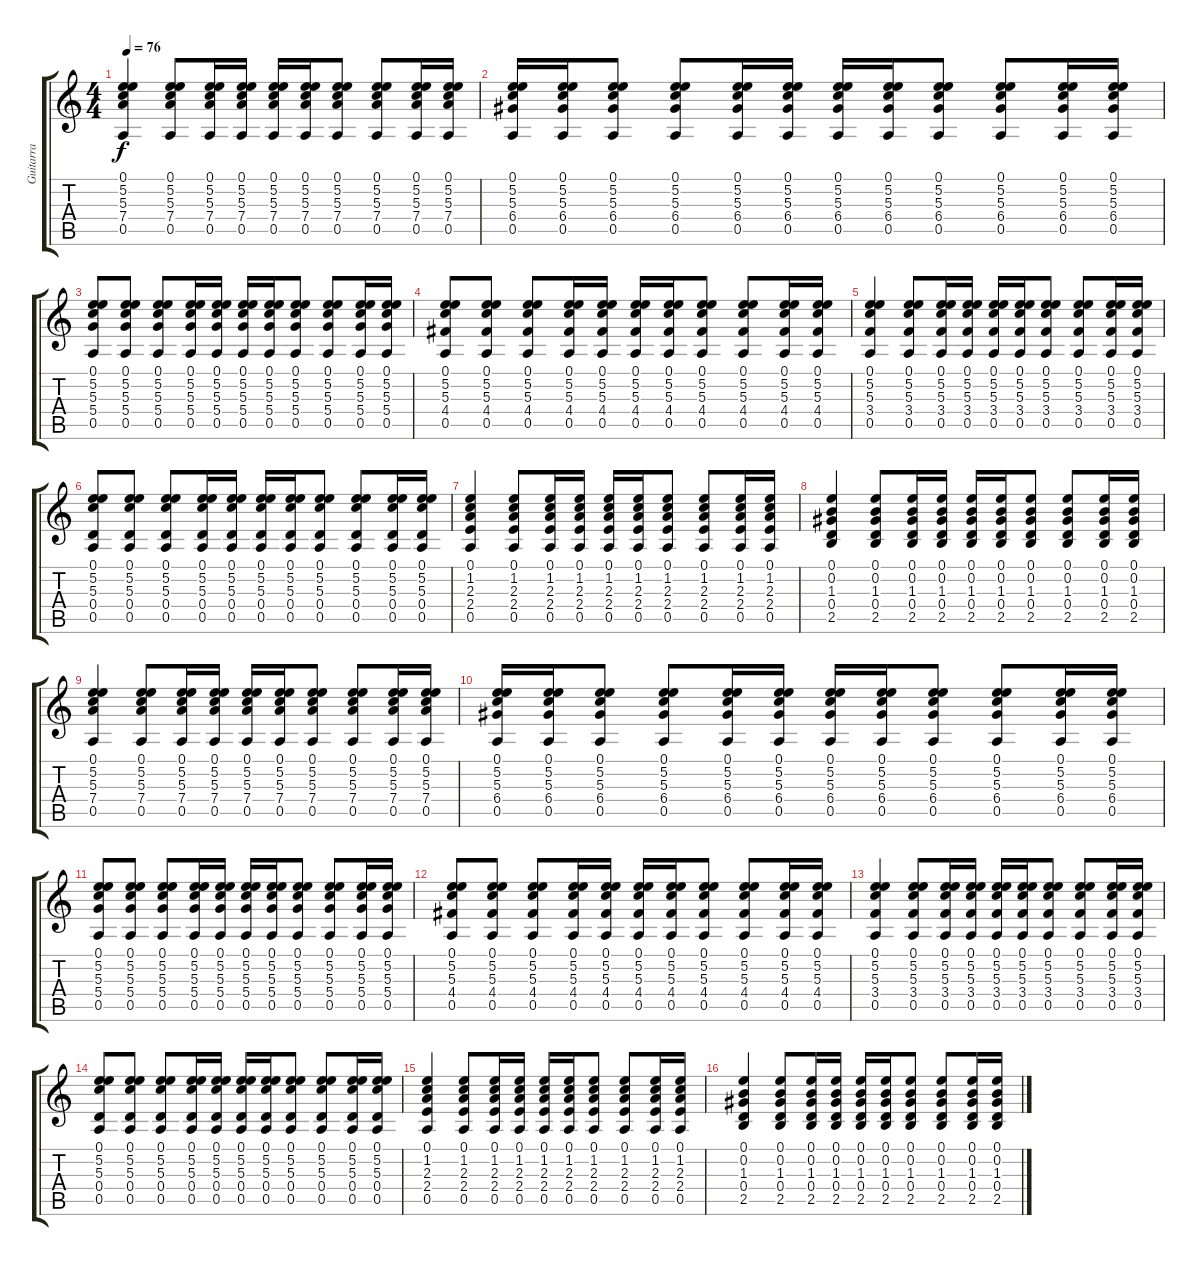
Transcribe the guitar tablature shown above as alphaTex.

\track ("Guitarra" "Guitarra") {instrument acousticguitarsteel}
\staff {score tabs}
\tuning (E4 B3 G3 D3 A2 E2) {hide}
\ts (4 4)
\tempo 76
\clef g2
\ks c
(0.1 5.2 5.3 7.4 0.5).4{dy f instrument acousticguitarsteel} (0.1 5.2 5.3 7.4 0.5).8 (0.1 5.2 5.3 7.4 0.5).16 (0.1 5.2 5.3 7.4 0.5).16 (0.1 5.2 5.3 7.4 0.5).16 (0.1 5.2 5.3 7.4 0.5).16 (0.1 5.2 5.3 7.4 0.5).8 (0.1 5.2 5.3 7.4 0.5).8 (0.1 5.2 5.3 7.4 0.5).16 (0.1 5.2 5.3 7.4 0.5).16 |
(0.1 5.2 5.3 6.4 0.5).16 (0.1 5.2 5.3 6.4 0.5).16 (0.1 5.2 5.3 6.4 0.5).8 (0.1 5.2 5.3 6.4 0.5).8 (0.1 5.2 5.3 6.4 0.5).16 (0.1 5.2 5.3 6.4 0.5).16 (0.1 5.2 5.3 6.4 0.5).16 (0.1 5.2 5.3 6.4 0.5).16 (0.1 5.2 5.3 6.4 0.5).8 (0.1 5.2 5.3 6.4 0.5).8 (0.1 5.2 5.3 6.4 0.5).16 (0.1 5.2 5.3 6.4 0.5).16 |
(0.1 5.2 5.3 5.4 0.5).8 (0.1 5.2 5.3 5.4 0.5).8 (0.1 5.2 5.3 5.4 0.5).8 (0.1 5.2 5.3 5.4 0.5).16 (0.1 5.2 5.3 5.4 0.5).16 (0.1 5.2 5.3 5.4 0.5).16 (0.1 5.2 5.3 5.4 0.5).16 (0.1 5.2 5.3 5.4 0.5).8 (0.1 5.2 5.3 5.4 0.5).8 (0.1 5.2 5.3 5.4 0.5).16 (0.1 5.2 5.3 5.4 0.5).16 |
(0.1 5.2 5.3 4.4 0.5).8 (0.1 5.2 5.3 4.4 0.5).8 (0.1 5.2 5.3 4.4 0.5).8 (0.1 5.2 5.3 4.4 0.5).16 (0.1 5.2 5.3 4.4 0.5).16 (0.1 5.2 5.3 4.4 0.5).16 (0.1 5.2 5.3 4.4 0.5).16 (0.1 5.2 5.3 4.4 0.5).8 (0.1 5.2 5.3 4.4 0.5).8 (0.1 5.2 5.3 4.4 0.5).16 (0.1 5.2 5.3 4.4 0.5).16 |
(0.1 5.2 5.3 3.4 0.5).4 (0.1 5.2 5.3 3.4 0.5).8 (0.1 5.2 5.3 3.4 0.5).16 (0.1 5.2 5.3 3.4 0.5).16 (0.1 5.2 5.3 3.4 0.5).16 (0.1 5.2 5.3 3.4 0.5).16 (0.1 5.2 5.3 3.4 0.5).8 (0.1 5.2 5.3 3.4 0.5).8 (0.1 5.2 5.3 3.4 0.5).16 (0.1 5.2 5.3 3.4 0.5).16 |
(0.1 5.2 5.3 0.4 0.5).8 (0.1 5.2 5.3 0.4 0.5).8 (0.1 5.2 5.3 0.4 0.5).8 (0.1 5.2 5.3 0.4 0.5).16 (0.1 5.2 5.3 0.4 0.5).16 (0.1 5.2 5.3 0.4 0.5).16 (0.1 5.2 5.3 0.4 0.5).16 (0.1 5.2 5.3 0.4 0.5).8 (0.1 5.2 5.3 0.4 0.5).8 (0.1 5.2 5.3 0.4 0.5).16 (0.1 5.2 5.3 0.4 0.5).16 |
(0.1 1.2 2.3 2.4 0.5).4 (0.1 1.2 2.3 2.4 0.5).8 (0.1 1.2 2.3 2.4 0.5).16 (0.1 1.2 2.3 2.4 0.5).16 (0.1 1.2 2.3 2.4 0.5).16 (0.1 1.2 2.3 2.4 0.5).16 (0.1 1.2 2.3 2.4 0.5).8 (0.1 1.2 2.3 2.4 0.5).8 (0.1 1.2 2.3 2.4 0.5).16 (0.1 1.2 2.3 2.4 0.5).16 |
(0.1 0.2 1.3 0.4 2.5).4 (0.1 0.2 1.3 0.4 2.5).8 (0.1 0.2 1.3 0.4 2.5).16 (0.1 0.2 1.3 0.4 2.5).16 (0.1 0.2 1.3 0.4 2.5).16 (0.1 0.2 1.3 0.4 2.5).16 (0.1 0.2 1.3 0.4 2.5).8 (0.1 0.2 1.3 0.4 2.5).8 (0.1 0.2 1.3 0.4 2.5).16 (0.1 0.2 1.3 0.4 2.5).16 |
(0.1 5.2 5.3 7.4 0.5).4 (0.1 5.2 5.3 7.4 0.5).8 (0.1 5.2 5.3 7.4 0.5).16 (0.1 5.2 5.3 7.4 0.5).16 (0.1 5.2 5.3 7.4 0.5).16 (0.1 5.2 5.3 7.4 0.5).16 (0.1 5.2 5.3 7.4 0.5).8 (0.1 5.2 5.3 7.4 0.5).8 (0.1 5.2 5.3 7.4 0.5).16 (0.1 5.2 5.3 7.4 0.5).16 |
(0.1 5.2 5.3 6.4 0.5).16 (0.1 5.2 5.3 6.4 0.5).16 (0.1 5.2 5.3 6.4 0.5).8 (0.1 5.2 5.3 6.4 0.5).8 (0.1 5.2 5.3 6.4 0.5).16 (0.1 5.2 5.3 6.4 0.5).16 (0.1 5.2 5.3 6.4 0.5).16 (0.1 5.2 5.3 6.4 0.5).16 (0.1 5.2 5.3 6.4 0.5).8 (0.1 5.2 5.3 6.4 0.5).8 (0.1 5.2 5.3 6.4 0.5).16 (0.1 5.2 5.3 6.4 0.5).16 |
(0.1 5.2 5.3 5.4 0.5).8 (0.1 5.2 5.3 5.4 0.5).8 (0.1 5.2 5.3 5.4 0.5).8 (0.1 5.2 5.3 5.4 0.5).16 (0.1 5.2 5.3 5.4 0.5).16 (0.1 5.2 5.3 5.4 0.5).16 (0.1 5.2 5.3 5.4 0.5).16 (0.1 5.2 5.3 5.4 0.5).8 (0.1 5.2 5.3 5.4 0.5).8 (0.1 5.2 5.3 5.4 0.5).16 (0.1 5.2 5.3 5.4 0.5).16 |
(0.1 5.2 5.3 4.4 0.5).8 (0.1 5.2 5.3 4.4 0.5).8 (0.1 5.2 5.3 4.4 0.5).8 (0.1 5.2 5.3 4.4 0.5).16 (0.1 5.2 5.3 4.4 0.5).16 (0.1 5.2 5.3 4.4 0.5).16 (0.1 5.2 5.3 4.4 0.5).16 (0.1 5.2 5.3 4.4 0.5).8 (0.1 5.2 5.3 4.4 0.5).8 (0.1 5.2 5.3 4.4 0.5).16 (0.1 5.2 5.3 4.4 0.5).16 |
(0.1 5.2 5.3 3.4 0.5).4 (0.1 5.2 5.3 3.4 0.5).8 (0.1 5.2 5.3 3.4 0.5).16 (0.1 5.2 5.3 3.4 0.5).16 (0.1 5.2 5.3 3.4 0.5).16 (0.1 5.2 5.3 3.4 0.5).16 (0.1 5.2 5.3 3.4 0.5).8 (0.1 5.2 5.3 3.4 0.5).8 (0.1 5.2 5.3 3.4 0.5).16 (0.1 5.2 5.3 3.4 0.5).16 |
(0.1 5.2 5.3 0.4 0.5).8 (0.1 5.2 5.3 0.4 0.5).8 (0.1 5.2 5.3 0.4 0.5).8 (0.1 5.2 5.3 0.4 0.5).16 (0.1 5.2 5.3 0.4 0.5).16 (0.1 5.2 5.3 0.4 0.5).16 (0.1 5.2 5.3 0.4 0.5).16 (0.1 5.2 5.3 0.4 0.5).8 (0.1 5.2 5.3 0.4 0.5).8 (0.1 5.2 5.3 0.4 0.5).16 (0.1 5.2 5.3 0.4 0.5).16 |
(0.1 1.2 2.3 2.4 0.5).4 (0.1 1.2 2.3 2.4 0.5).8 (0.1 1.2 2.3 2.4 0.5).16 (0.1 1.2 2.3 2.4 0.5).16 (0.1 1.2 2.3 2.4 0.5).16 (0.1 1.2 2.3 2.4 0.5).16 (0.1 1.2 2.3 2.4 0.5).8 (0.1 1.2 2.3 2.4 0.5).8 (0.1 1.2 2.3 2.4 0.5).16 (0.1 1.2 2.3 2.4 0.5).16 |
(0.1 0.2 1.3 0.4 2.5).4 (0.1 0.2 1.3 0.4 2.5).8 (0.1 0.2 1.3 0.4 2.5).16 (0.1 0.2 1.3 0.4 2.5).16 (0.1 0.2 1.3 0.4 2.5).16 (0.1 0.2 1.3 0.4 2.5).16 (0.1 0.2 1.3 0.4 2.5).8 (0.1 0.2 1.3 0.4 2.5).8 (0.1 0.2 1.3 0.4 2.5).16 (0.1 0.2 1.3 0.4 2.5).16
